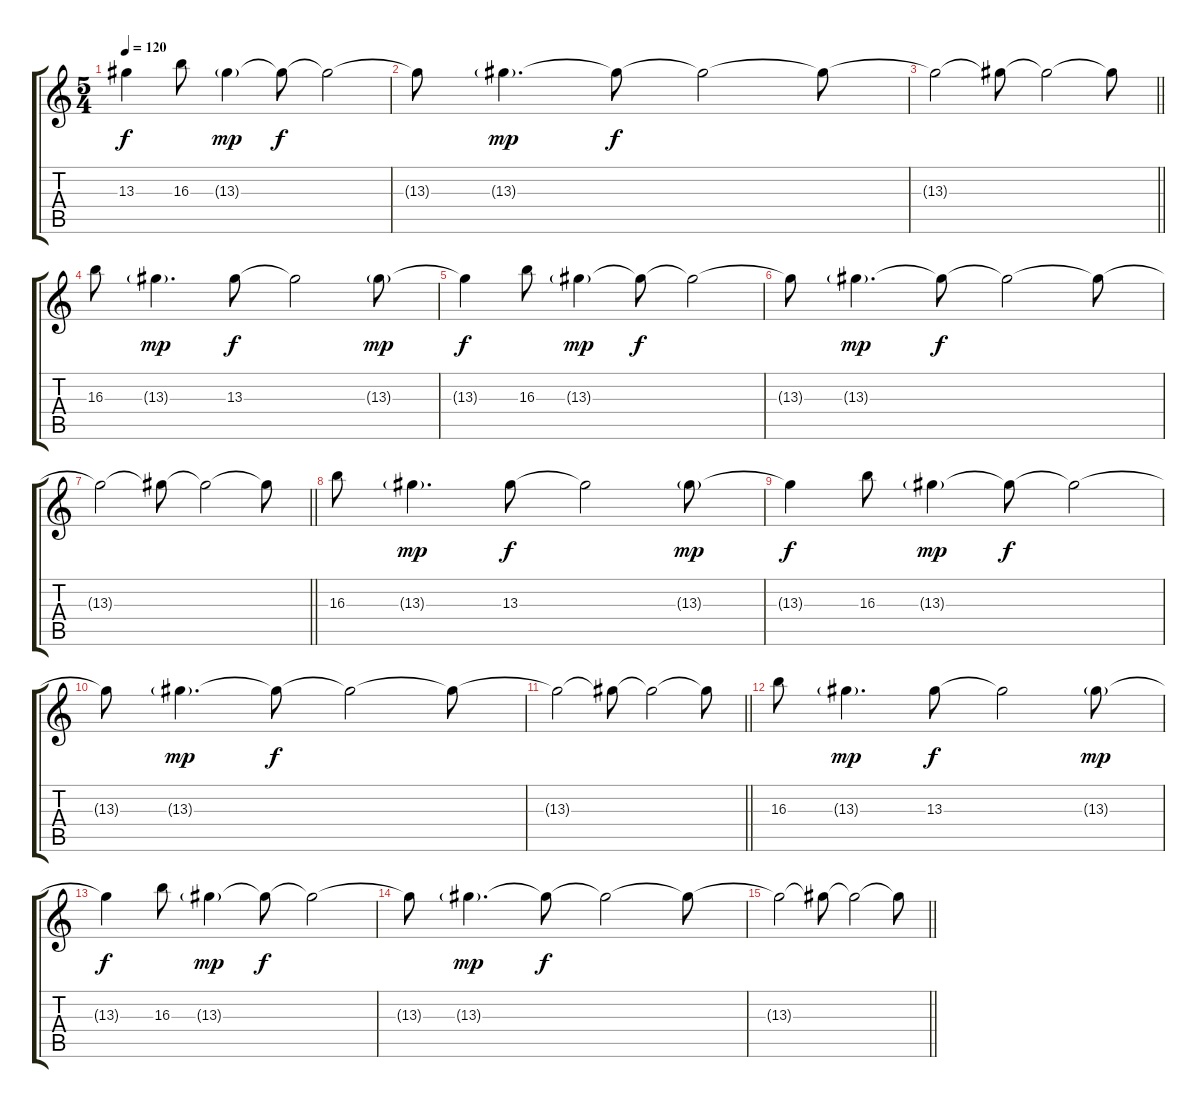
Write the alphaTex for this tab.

\track "" {instrument electricguitarclean}
\staff {score tabs}
\tuning (E4 B3 G3 D3 A2 E2) {hide}
\ts (5 4)
\tempo 120
\clef g2
\ks c
13.3{t}.4{dy f} 16.3.8 13.3{g}.4{dy mp} 13.3{t}.8{dy f} 13.3{t}.2 |
13.3{t}.8 13.3{g}.4{d dy mp} 13.3{t}.8{dy f} 13.3{t}.2 13.3{t}.8 |
\barLineRight lightlight
13.3{t}.2 13.3{t}.8 13.3{t}.2 13.3{t}.8 |
16.3.8 13.3{g}.4{d dy mp} 13.3.8{dy f} 13.3{t}.2 13.3{g}.8{dy mp} |
13.3{t}.4{dy f} 16.3.8 13.3{g}.4{dy mp} 13.3{t}.8{dy f} 13.3{t}.2 |
13.3{t}.8 13.3{g}.4{d dy mp} 13.3{t}.8{dy f} 13.3{t}.2 13.3{t}.8 |
\barLineRight lightlight
13.3{t}.2 13.3{t}.8 13.3{t}.2 13.3{t}.8 |
16.3.8 13.3{g}.4{d dy mp} 13.3.8{dy f} 13.3{t}.2 13.3{g}.8{dy mp} |
13.3{t}.4{dy f} 16.3.8 13.3{g}.4{dy mp} 13.3{t}.8{dy f} 13.3{t}.2 |
13.3{t}.8 13.3{g}.4{d dy mp} 13.3{t}.8{dy f} 13.3{t}.2 13.3{t}.8 |
\barLineRight lightlight
13.3{t}.2 13.3{t}.8 13.3{t}.2 13.3{t}.8 |
16.3.8 13.3{g}.4{d dy mp} 13.3.8{dy f} 13.3{t}.2 13.3{g}.8{dy mp} |
13.3{t}.4{dy f} 16.3.8 13.3{g}.4{dy mp} 13.3{t}.8{dy f} 13.3{t}.2 |
13.3{t}.8 13.3{g}.4{d dy mp} 13.3{t}.8{dy f} 13.3{t}.2 13.3{t}.8 |
\barLineRight lightlight
13.3{t}.2 13.3{t}.8 13.3{t}.2 13.3{t}.8
